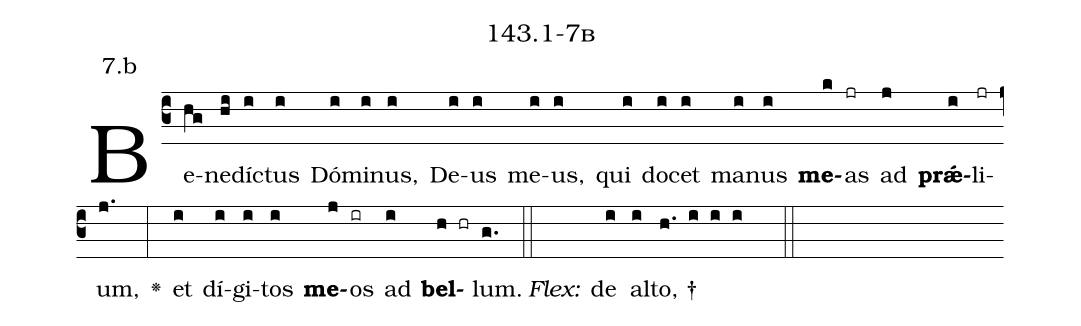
name: 143.1-7b;
annotation: 7.b;
%%
(c3)Be(hg)ne(hi)díc(i)tus(i) Dó(i)mi(i)nus,(i) De(i)us(i) me(i)us,(i) qui(i) do(i)cet(i) ma(i)nus(i) <b>me</b>(k)as(jr) ad(j) <b>prǽ</b>(i)li(jr)um,(j.) <v>\greheightstar</v>(:) et(i) dí(i)gi(i)tos(i) <b>me</b>(j)os(ir) ad(i) <b>bel</b>(h hr)lum.(g.) (::)
<i>Flex:</i>()  de(i) al(i)to, †(h. i i i  ::)

%E(i) u(i) o(j) u(i) a(h) e.(g.) (::)
